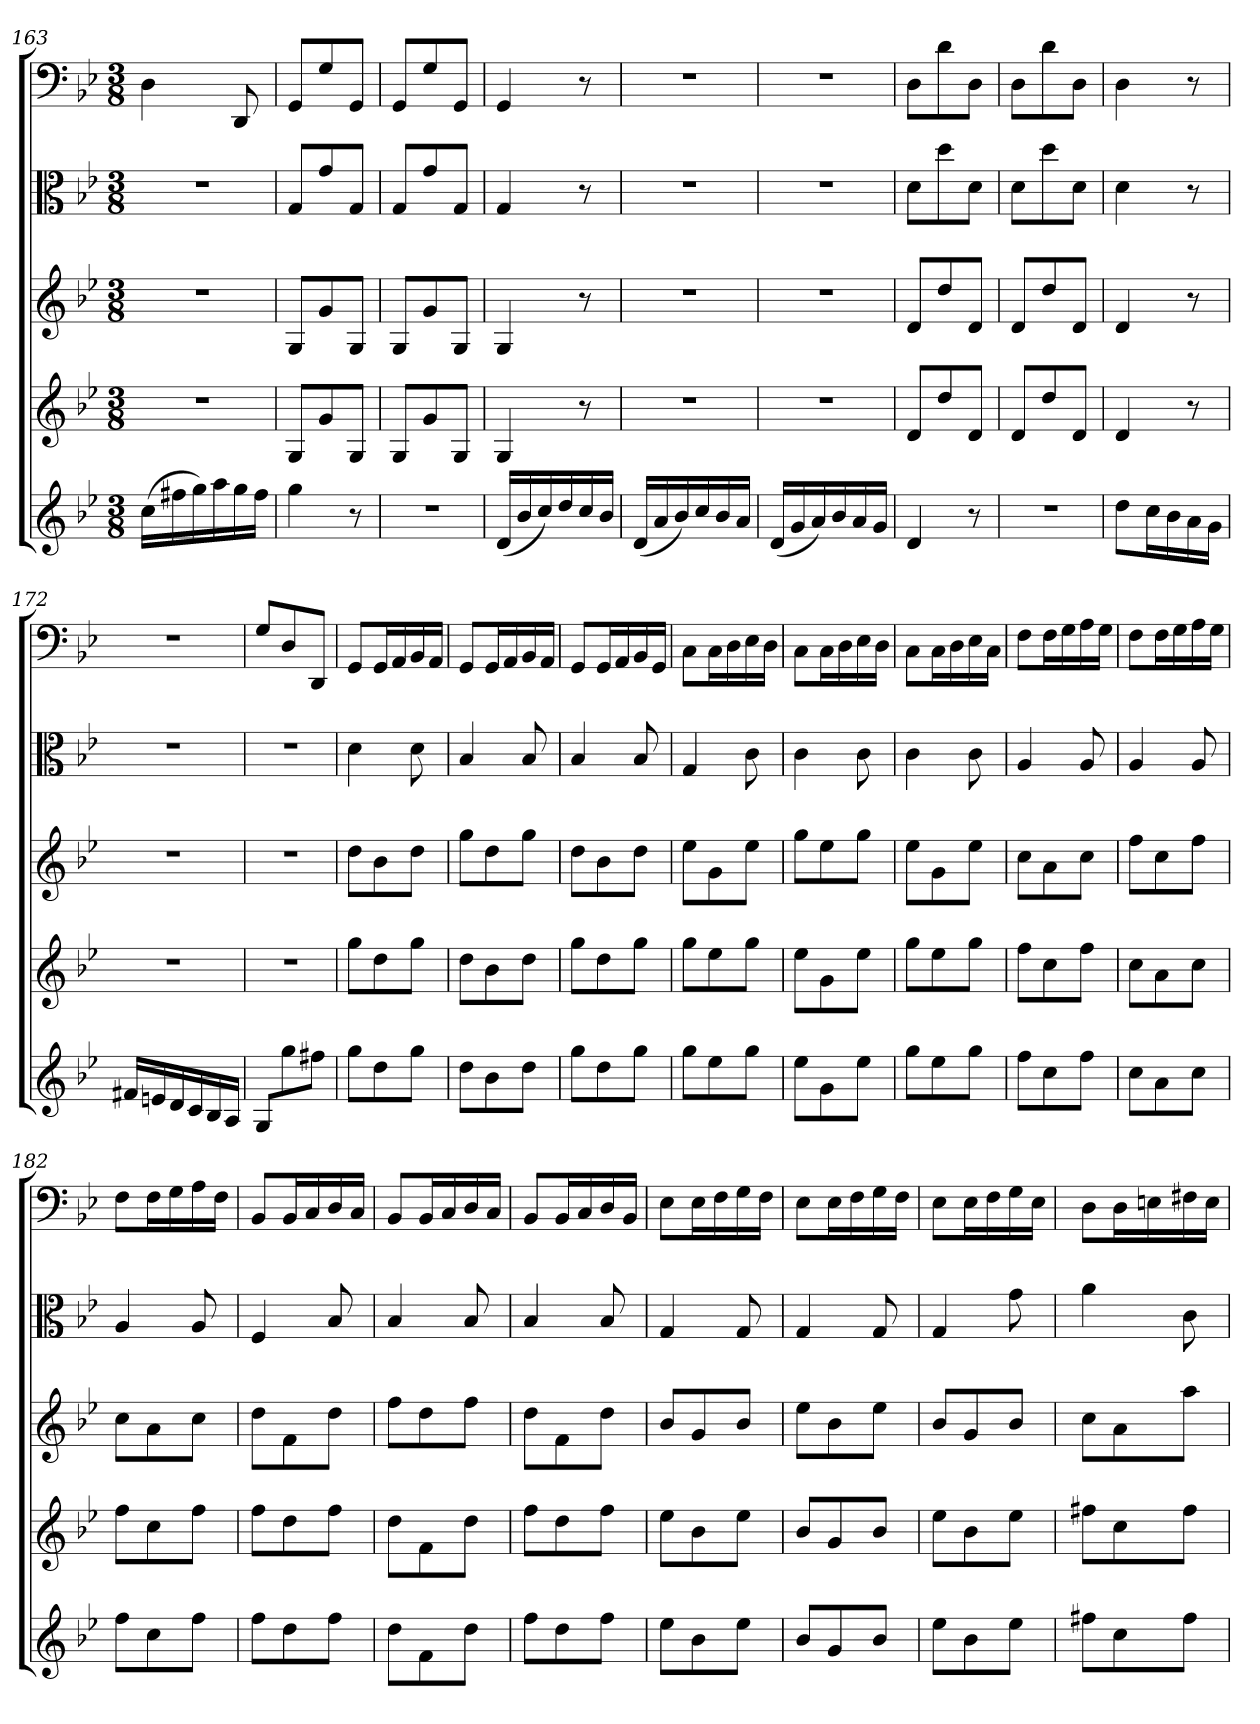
**kern	**kern	**kern	**kern	**kern
*part5	*part4	*part3	*part2	*part1
*staff5	*staff4	*staff3	*staff2	*staff1
*clefG2	*clefG2	*clefG2	*clefC3	*clefF4
*k[b-e-]	*k[b-e-]	*k[b-e-]	*k[b-e-]	*k[b-e-]
*B-:	*B-:	*B-:	*B-:	*B-:
*M3/8	*M3/8	*M3/8	*M3/8	*M3/8
=163	=163	=163	=163	=163
(16cc\LL	4.r	4.r	4.r	4D\
16ff#X\	.	.	.	.
16gg\)	.	.	.	.
16aa\	.	.	.	.
16gg\	.	.	.	8DD/
16ff#\JJ	.	.	.	.
=164	=164	=164	=164	=164
4gg\	8G/L	8G/L	8G/L	8GG/L
.	8g/	8g/	8g/	8G/
8r	8G/J	8G/J	8G/J	8GG/J
=165	=165	=165	=165	=165
4.r	8G/L	8G/L	8G/L	8GG/L
.	8g/	8g/	8g/	8G/
.	8G/J	8G/J	8G/J	8GG/J
=166	=166	=166	=166	=166
(16d/LL	4G/	4G/	4G/	4GG/
16b-/	.	.	.	.
16cc/)	.	.	.	.
16dd/	.	.	.	.
16cc/	8r	8r	8r	8r
16b-/JJ	.	.	.	.
=167	=167	=167	=167	=167
(16d/LL	4.r	4.r	4.r	4.r
16a/	.	.	.	.
16b-/)	.	.	.	.
16cc/	.	.	.	.
16b-/	.	.	.	.
16a/JJ	.	.	.	.
=168	=168	=168	=168	=168
(16d/LL	4.r	4.r	4.r	4.r
16g/	.	.	.	.
16a/)	.	.	.	.
16b-/	.	.	.	.
16a/	.	.	.	.
16g/JJ	.	.	.	.
=169	=169	=169	=169	=169
4d/	8d/L	8d/L	8d\L	8D\L
.	8dd/	8dd/	8dd\	8d\
8r	8d/J	8d/J	8d\J	8D\J
=170	=170	=170	=170	=170
4.r	8d/L	8d/L	8d\L	8D\L
.	8dd/	8dd/	8dd\	8d\
.	8d/J	8d/J	8d\J	8D\J
=171	=171	=171	=171	=171
8dd\L	4d/	4d/	4d\	4D\
16cc\L	.	.	.	.
16b-\	.	.	.	.
16a\	8r	8r	8r	8r
16g\JJ	.	.	.	.
=172	=172	=172	=172	=172
16f#X/LL	4.r	4.r	4.r	4.r
16en/	.	.	.	.
16d/	.	.	.	.
16c/	.	.	.	.
16B-/	.	.	.	.
16A/JJ	.	.	.	.
=173	=173	=173	=173	=173
8G/L	4.r	4.r	4.r	8G/L
8gg\	.	.	.	8D/
8ff#X\J	.	.	.	8DD/J
=174	=174	=174	=174	=174
8gg\L	8gg\L	8dd\L	4d\	8GG/L
8dd\	8dd\	8b-\	.	16GG/L
.	.	.	.	16AA/
8gg\J	8gg\J	8dd\J	8d\	16BB-/
.	.	.	.	16AA/JJ
=175	=175	=175	=175	=175
8dd\L	8dd\L	8gg\L	4B-/	8GG/L
8b-\	8b-\	8dd\	.	16GG/L
.	.	.	.	16AA/
8dd\J	8dd\J	8gg\J	8B-/	16BB-/
.	.	.	.	16AA/JJ
=176	=176	=176	=176	=176
8gg\L	8gg\L	8dd\L	4B-/	8GG/L
8dd\	8dd\	8b-\	.	16GG/L
.	.	.	.	16AA/
8gg\J	8gg\J	8dd\J	8B-/	16BB-/
.	.	.	.	16GG/JJ
=177	=177	=177	=177	=177
8gg\L	8gg\L	8ee-\L	4G/	8C\L
8ee-\	8ee-\	8g\	.	16C\L
.	.	.	.	16D\
8gg\J	8gg\J	8ee-\J	8c\	16E-\
.	.	.	.	16D\JJ
=178	=178	=178	=178	=178
8ee-\L	8ee-\L	8gg\L	4c\	8C\L
8g\	8g\	8ee-\	.	16C\L
.	.	.	.	16D\
8ee-\J	8ee-\J	8gg\J	8c\	16E-\
.	.	.	.	16D\JJ
=179	=179	=179	=179	=179
8gg\L	8gg\L	8ee-\L	4c\	8C\L
8ee-\	8ee-\	8g\	.	16C\L
.	.	.	.	16D\
8gg\J	8gg\J	8ee-\J	8c\	16E-\
.	.	.	.	16C\JJ
=180	=180	=180	=180	=180
8ff\L	8ff\L	8cc\L	4A/	8F\L
8cc\	8cc\	8a\	.	16F\L
.	.	.	.	16G\
8ff\J	8ff\J	8cc\J	8A/	16A\
.	.	.	.	16G\JJ
=181	=181	=181	=181	=181
8cc\L	8cc\L	8ff\L	4A/	8F\L
8a\	8a\	8cc\	.	16F\L
.	.	.	.	16G\
8cc\J	8cc\J	8ff\J	8A/	16A\
.	.	.	.	16G\JJ
=182	=182	=182	=182	=182
8ff\L	8ff\L	8cc\L	4A/	8F\L
8cc\	8cc\	8a\	.	16F\L
.	.	.	.	16G\
8ff\J	8ff\J	8cc\J	8A/	16A\
.	.	.	.	16F\JJ
=183	=183	=183	=183	=183
8ff\L	8ff\L	8dd\L	4F/	8BB-/L
8dd\	8dd\	8f\	.	16BB-/L
.	.	.	.	16C/
8ff\J	8ff\J	8dd\J	8B-/	16D/
.	.	.	.	16C/JJ
=184	=184	=184	=184	=184
8dd\L	8dd\L	8ff\L	4B-/	8BB-/L
8f\	8f\	8dd\	.	16BB-/L
.	.	.	.	16C/
8dd\J	8dd\J	8ff\J	8B-/	16D/
.	.	.	.	16C/JJ
=185	=185	=185	=185	=185
8ff\L	8ff\L	8dd\L	4B-/	8BB-/L
8dd\	8dd\	8f\	.	16BB-/L
.	.	.	.	16C/
8ff\J	8ff\J	8dd\J	8B-/	16D/
.	.	.	.	16BB-/JJ
=186	=186	=186	=186	=186
8ee-\L	8ee-\L	8b-/L	4G/	8E-\L
8b-\	8b-\	8g/	.	16E-\L
.	.	.	.	16F\
8ee-\J	8ee-\J	8b-/J	8G/	16G\
.	.	.	.	16F\JJ
=187	=187	=187	=187	=187
8b-/L	8b-/L	8ee-\L	4G/	8E-\L
8g/	8g/	8b-\	.	16E-\L
.	.	.	.	16F\
8b-/J	8b-/J	8ee-\J	8G/	16G\
.	.	.	.	16F\JJ
=188	=188	=188	=188	=188
8ee-\L	8ee-\L	8b-/L	4G/	8E-\L
8b-\	8b-\	8g/	.	16E-\L
.	.	.	.	16F\
8ee-\J	8ee-\J	8b-/J	8g\	16G\
.	.	.	.	16E-\JJ
=189	=189	=189	=189	=189
8ff#X\L	8ff#X\L	8cc\L	4a\	8D\L
8cc\	8cc\	8a\	.	16D\L
.	.	.	.	16En\
8ff#\J	8ff#\J	8aa\J	8c\	16F#X\
.	.	.	.	16E\JJ
=	=	=	=	=
*-	*-	*-	*-	*-
